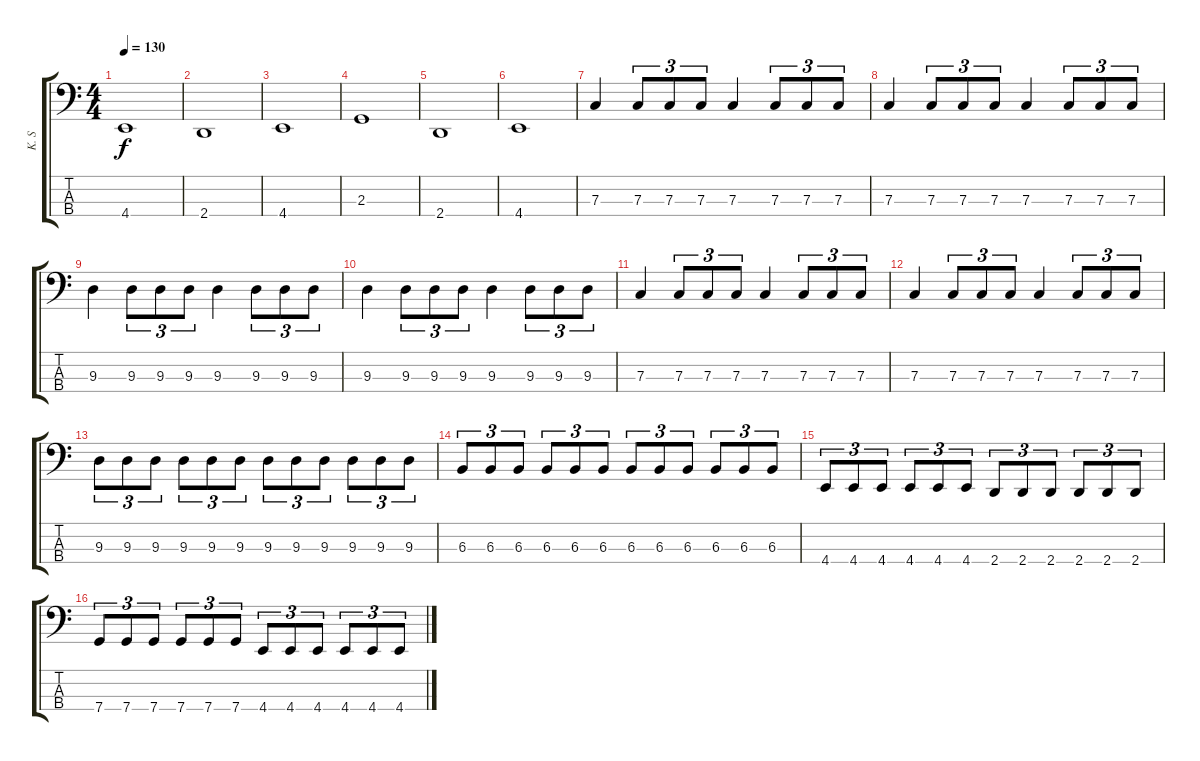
\track ("      K. Sjolund (bass)" "      K. S") {instrument electricbassfinger}
\staff {score tabs}
\tuning (Eb2 Bb1 F1 C1) {hide}
\ts (4 4)
\tempo 130
\clef f4
\ks c
4.4.1{dy f} |
2.4.1 |
4.4.1 |
2.3.1 |
2.4.1 |
4.4.1 |
7.3.4 7.3.8{tu (3 2)} 7.3.8{tu (3 2)} 7.3.8{tu (3 2)} 7.3.4 7.3.8{tu (3 2)} 7.3.8{tu (3 2)} 7.3.8{tu (3 2)} |
7.3.4 7.3.8{tu (3 2)} 7.3.8{tu (3 2)} 7.3.8{tu (3 2)} 7.3.4 7.3.8{tu (3 2)} 7.3.8{tu (3 2)} 7.3.8{tu (3 2)} |
9.3.4 9.3.8{tu (3 2)} 9.3.8{tu (3 2)} 9.3.8{tu (3 2)} 9.3.4 9.3.8{tu (3 2)} 9.3.8{tu (3 2)} 9.3.8{tu (3 2)} |
9.3.4 9.3.8{tu (3 2)} 9.3.8{tu (3 2)} 9.3.8{tu (3 2)} 9.3.4 9.3.8{tu (3 2)} 9.3.8{tu (3 2)} 9.3.8{tu (3 2)} |
7.3.4 7.3.8{tu (3 2)} 7.3.8{tu (3 2)} 7.3.8{tu (3 2)} 7.3.4 7.3.8{tu (3 2)} 7.3.8{tu (3 2)} 7.3.8{tu (3 2)} |
7.3.4 7.3.8{tu (3 2)} 7.3.8{tu (3 2)} 7.3.8{tu (3 2)} 7.3.4 7.3.8{tu (3 2)} 7.3.8{tu (3 2)} 7.3.8{tu (3 2)} |
9.3.8{tu (3 2)} 9.3.8{tu (3 2)} 9.3.8{tu (3 2)} 9.3.8{tu (3 2)} 9.3.8{tu (3 2)} 9.3.8{tu (3 2)} 9.3.8{tu (3 2)} 9.3.8{tu (3 2)} 9.3.8{tu (3 2)} 9.3.8{tu (3 2)} 9.3.8{tu (3 2)} 9.3.8{tu (3 2)} |
6.3.8{tu (3 2)} 6.3.8{tu (3 2)} 6.3.8{tu (3 2)} 6.3.8{tu (3 2)} 6.3.8{tu (3 2)} 6.3.8{tu (3 2)} 6.3.8{tu (3 2)} 6.3.8{tu (3 2)} 6.3.8{tu (3 2)} 6.3.8{tu (3 2)} 6.3.8{tu (3 2)} 6.3.8{tu (3 2)} |
4.4.8{tu (3 2)} 4.4.8{tu (3 2)} 4.4.8{tu (3 2)} 4.4.8{tu (3 2)} 4.4.8{tu (3 2)} 4.4.8{tu (3 2)} 2.4.8{tu (3 2)} 2.4.8{tu (3 2)} 2.4.8{tu (3 2)} 2.4.8{tu (3 2)} 2.4.8{tu (3 2)} 2.4.8{tu (3 2)} |
7.4.8{tu (3 2)} 7.4.8{tu (3 2)} 7.4.8{tu (3 2)} 7.4.8{tu (3 2)} 7.4.8{tu (3 2)} 7.4.8{tu (3 2)} 4.4.8{tu (3 2)} 4.4.8{tu (3 2)} 4.4.8{tu (3 2)} 4.4.8{tu (3 2)} 4.4.8{tu (3 2)} 4.4.8{tu (3 2)}
